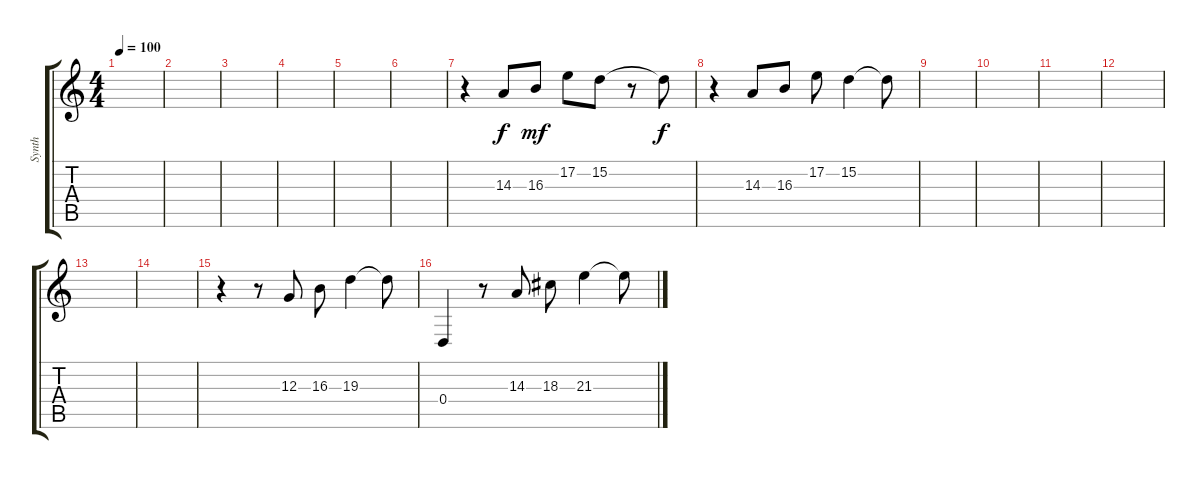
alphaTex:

\track ("Synth" "Synth") {instrument lead2sawtooth}
\staff {score tabs}
\tuning (E4 B3 G3 D3 A2 E2) {hide}
\ts (4 4)
\tempo 100
\clef g2
\ks c
|
|
|
|
|
|
r.4 14.3.8{dy f} 16.3.8{dy mf} 17.2.8 15.2.8 r.8 15.2{t}.8{dy f} |
r.4 14.3.8 16.3.8 17.2.8 15.2.4 15.2{t}.8 |
|
|
|
|
|
|
r.4 r.8 12.3.8 16.3.8 19.3.4 19.3{t}.8 |
0.4.4 r.8 14.3.8 18.3.8 21.3.4 21.3{t}.8
